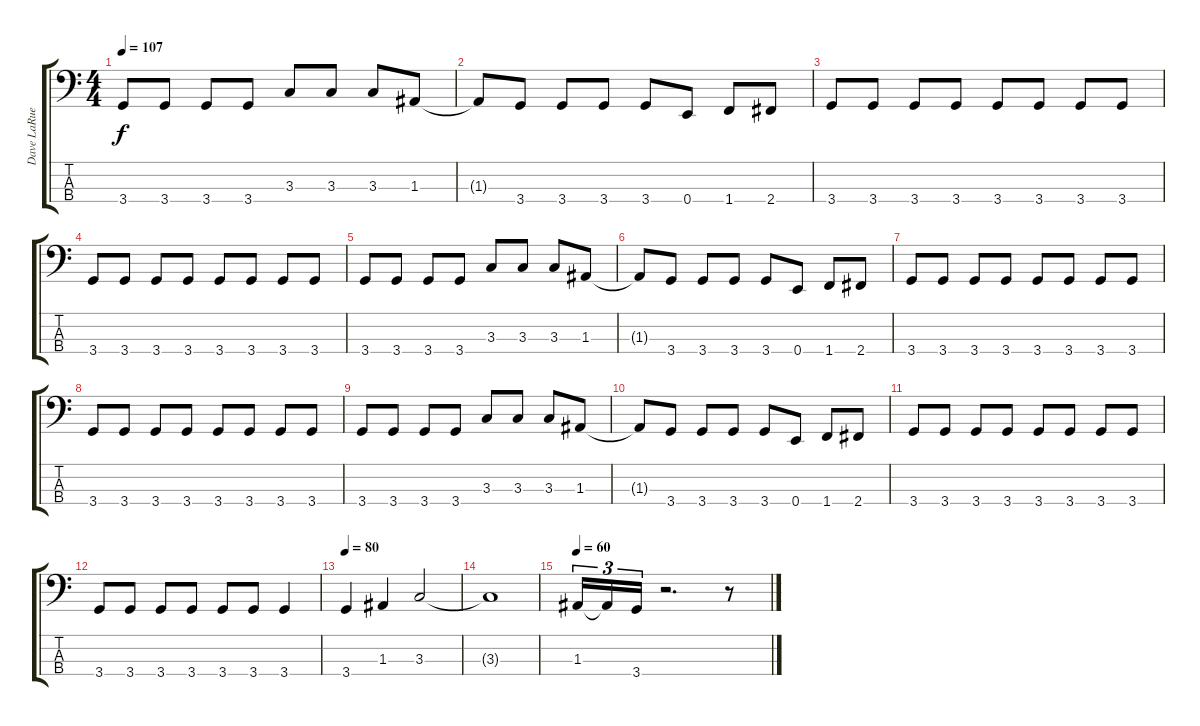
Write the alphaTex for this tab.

\track ("Dave LaRue" "Dave LaRue") {instrument electricbassfinger}
\staff {score tabs}
\tuning (G2 D2 A1 E1) {hide}
\ts (4 4)
\tempo 107
\clef f4
\ks c
3.4.8{dy f} 3.4.8 3.4.8 3.4.8 3.3.8 3.3.8 3.3.8 1.3.8 |
1.3{t}.8 3.4.8 3.4.8 3.4.8 3.4.8 0.4.8 1.4.8 2.4.8 |
3.4.8 3.4.8 3.4.8 3.4.8 3.4.8 3.4.8 3.4.8 3.4.8 |
3.4.8 3.4.8 3.4.8 3.4.8 3.4.8 3.4.8 3.4.8 3.4.8 |
3.4.8 3.4.8 3.4.8 3.4.8 3.3.8 3.3.8 3.3.8 1.3.8 |
1.3{t}.8 3.4.8 3.4.8 3.4.8 3.4.8 0.4.8 1.4.8 2.4.8 |
3.4.8 3.4.8 3.4.8 3.4.8 3.4.8 3.4.8 3.4.8 3.4.8 |
3.4.8 3.4.8 3.4.8 3.4.8 3.4.8 3.4.8 3.4.8 3.4.8 |
3.4.8 3.4.8 3.4.8 3.4.8 3.3.8 3.3.8 3.3.8 1.3.8 |
1.3{t}.8 3.4.8 3.4.8 3.4.8 3.4.8 0.4.8 1.4.8 2.4.8 |
3.4.8 3.4.8 3.4.8 3.4.8 3.4.8 3.4.8 3.4.8 3.4.8 |
3.4.8 3.4.8 3.4.8 3.4.8 3.4.8 3.4.8 3.4.4 |
\tempo 80
3.4.4 1.3.4 3.3.2 |
3.3{t}.1 |
\tempo 60
1.3.16{tu (3 2)} 1.3{t}.16{tu (3 2)} 3.4.16{tu (3 2)} r.2{d} r.8
